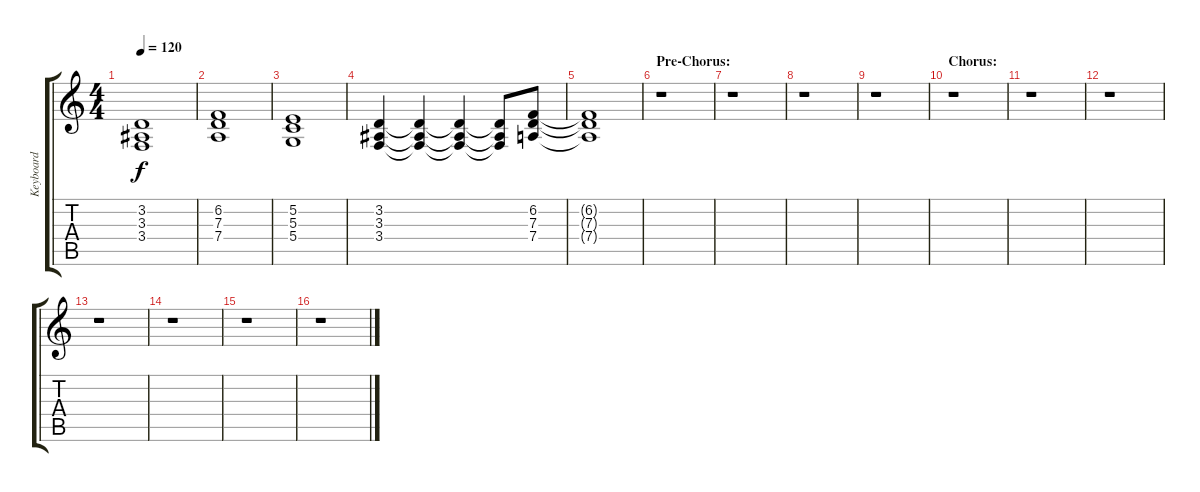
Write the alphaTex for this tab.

\track ("Keyboard" "Keyboard") {instrument stringensemble1}
\staff {score tabs}
\tuning (E4 B3 G3 D3 A2 E2) {hide}
\ts (4 4)
\tempo 120
\clef g2
\ks c
(3.2{t} 3.3{t} 3.4{t}).1{dy f} |
(6.2 7.3 7.4).1 |
(5.2 5.3 5.4).1 |
(3.2 3.3 3.4).4 (3.2{t} 3.3{t} 3.4{t}).4 (3.2{t} 3.3{t} 3.4{t}).4 (3.2{t} 3.3{t} 3.4{t}).8 (6.2 7.3 7.4).8 |
(6.2{t} 7.3{t} 7.4{t}).1 |
\section ("" "Pre-Chorus:")
r.1 |
r.1 |
r.1 |
r.1 |
\section ("" "Chorus:")
r.1 |
r.1 |
r.1 |
r.1 |
r.1 |
r.1 |
r.1
